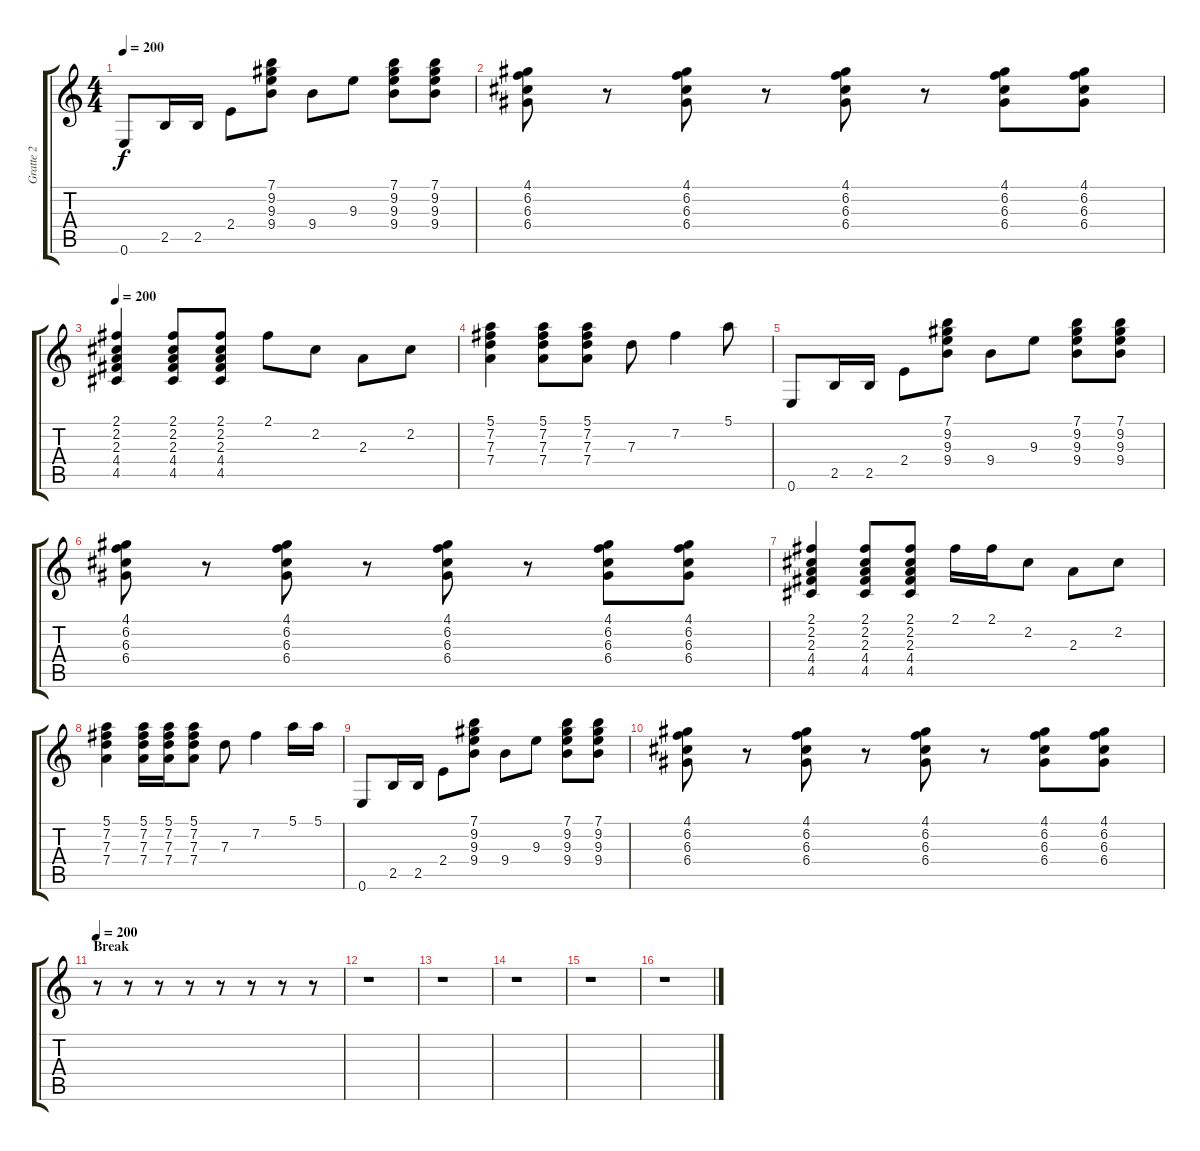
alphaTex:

\track ("Gratte 2" "Gratte 2") {instrument distortionguitar}
\staff {score tabs}
\tuning (E4 B3 G3 D3 A2 E2) {hide}
\ts (4 4)
\tempo 200
\clef g2
\ks c
0.6.8{dy f} 2.5.16 2.5.16 2.4.8 (7.1 9.2 9.3 9.4).8 9.4.8 9.3.8 (7.1 9.2 9.3 9.4).8 (7.1 9.2 9.3 9.4).8 |
(4.1 6.2 6.3 6.4).8 r.8 (4.1 6.2 6.3 6.4).8 r.8 (4.1 6.2 6.3 6.4).8 r.8 (4.1 6.2 6.3 6.4).8 (4.1 6.2 6.3 6.4).8 |
\tempo 200
(2.1 2.2 2.3 4.4 4.5).4 (2.1 2.2 2.3 4.4 4.5).8 (2.1 2.2 2.3 4.4 4.5).8 2.1.8 2.2.8 2.3.8 2.2.8 |
(5.1 7.2 7.3 7.4).4 (5.1 7.2 7.3 7.4).8 (5.1 7.2 7.3 7.4).8 7.3.8 7.2.4 5.1.8 |
0.6.8 2.5.16 2.5.16 2.4.8 (7.1 9.2 9.3 9.4).8 9.4.8 9.3.8 (7.1 9.2 9.3 9.4).8 (7.1 9.2 9.3 9.4).8 |
(4.1 6.2 6.3 6.4).8 r.8 (4.1 6.2 6.3 6.4).8 r.8 (4.1 6.2 6.3 6.4).8 r.8 (4.1 6.2 6.3 6.4).8 (4.1 6.2 6.3 6.4).8 |
(2.1 2.2 2.3 4.4 4.5).4 (2.1 2.2 2.3 4.4 4.5).8 (2.1 2.2 2.3 4.4 4.5).8 2.1.16 2.1.16 2.2.8 2.3.8 2.2.8 |
(5.1 7.2 7.3 7.4).4 (5.1 7.2 7.3 7.4).16 (5.1 7.2 7.3 7.4).16 (5.1 7.2 7.3 7.4).8 7.3.8 7.2.4 5.1.16 5.1.16 |
0.6.8 2.5.16 2.5.16 2.4.8 (7.1 9.2 9.3 9.4).8 9.4.8 9.3.8 (7.1 9.2 9.3 9.4).8 (7.1 9.2 9.3 9.4).8 |
(4.1 6.2 6.3 6.4).8 r.8 (4.1 6.2 6.3 6.4).8 r.8 (4.1 6.2 6.3 6.4).8 r.8 (4.1 6.2 6.3 6.4).8 (4.1 6.2 6.3 6.4).8 |
\section ("" "Break")
\tempo 200
r.8 r.8 r.8 r.8 r.8 r.8 r.8 r.8 |
r.1 |
r.1 |
r.1 |
r.1 |
r.1
